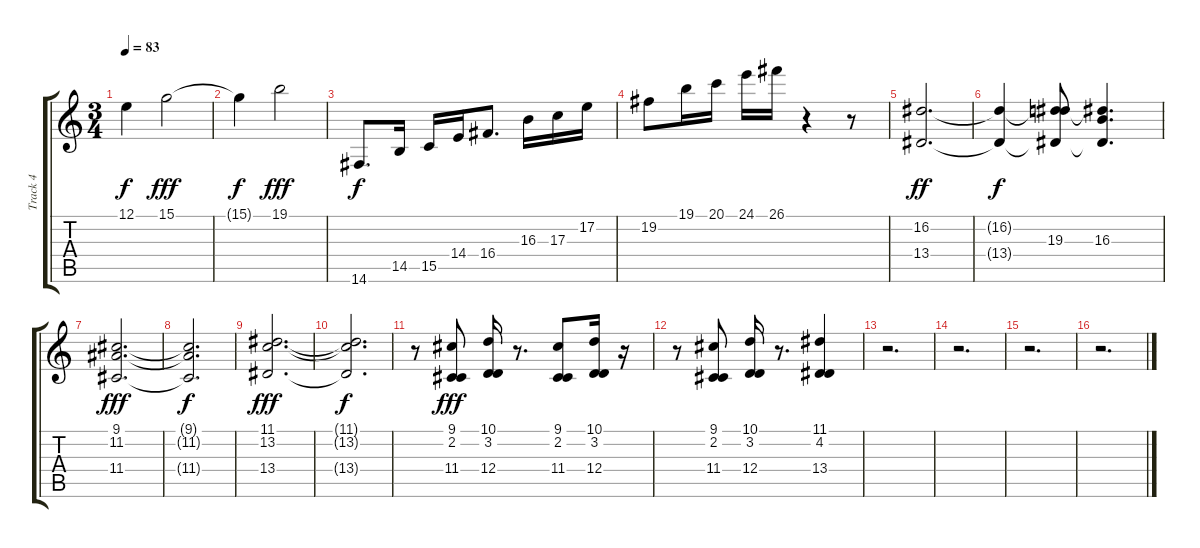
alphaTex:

\track ("Track 4" "Track 4") {instrument stringensemble1}
\staff {score tabs}
\tuning (E4 B3 G3 D3 A2 E2) {hide}
\ts (3 4)
\tempo 83
\clef g2
\ks c
12.1{t}.4{dy f} 15.1.2{dy fff} |
15.1{t}.4{dy f} 19.1.2{dy fff} |
14.6.8{d dy f instrument oboe} 14.5.16 15.5.16 14.4.16 16.4.8{d} 16.3.16 17.3.16 17.2.16 |
19.2.8 19.1.16 20.1.16 24.1.16 26.1.16 r.4 r.8 |
(16.2 13.4).2{d dy ff instrument stringensemble1} |
(16.2{t} 13.4{t}).4{dy f} (16.2{t} 19.3 13.4{t}).8 (16.2{t} 16.3 13.4{t}).4{d} |
(9.1 11.2 11.4).2{d dy fff} |
(9.1{t} 11.2{t} 11.4{t}).2{d dy f} |
(11.1 13.2 13.4).2{d dy fff} |
(11.1{t} 13.2{t} 13.4{t}).2{d dy f} |
r.8 (9.1 2.2 11.4).8{dy fff} (10.1 3.2 12.4).16 r.8{d} (9.1 2.2 11.4).8 (10.1 3.2 12.4).16 r.16 |
r.8 (9.1 2.2 11.4).8 (10.1 3.2 12.4).16 r.8{d} (11.1 4.2 13.4).4 |
r.2{d} |
r.2{d} |
r.2{d} |
r.2{d}
